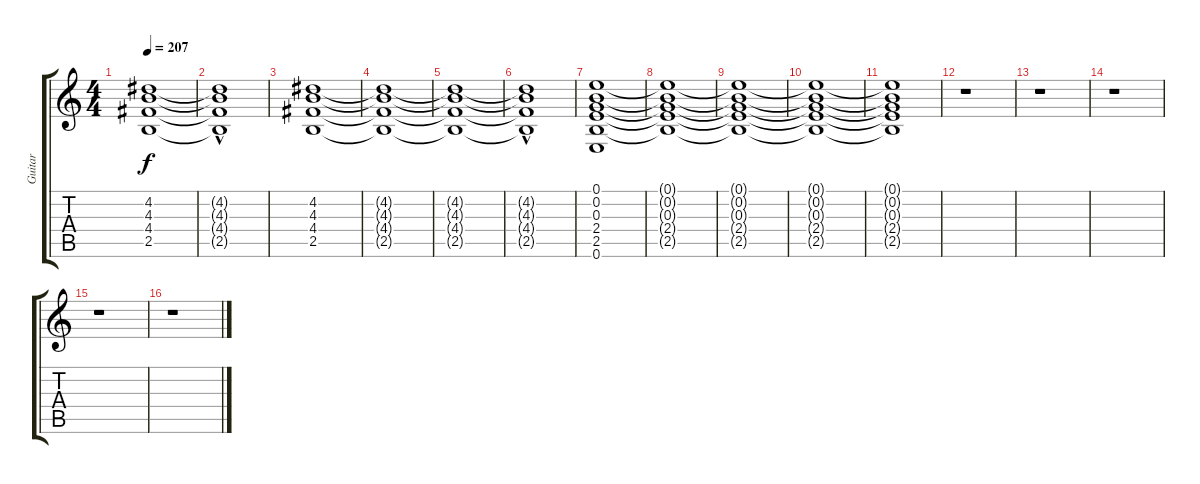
\track ("Guitar" "Guitar") {instrument overdrivenguitar}
\staff {score tabs}
\tuning (E4 B3 G3 D3 A2 E2) {hide}
\ts (4 4)
\tempo 207
\clef g2
\ks c
(4.2{t} 4.3{t} 4.4{t} 2.5{t}).1{dy f} |
(4.2{t} 4.3{hac t} 4.4{t} 2.5{t}).1 |
(4.2 4.3 4.4 2.5).1 |
(4.2{t} 4.3{t} 4.4{t} 2.5{t}).1 |
(4.2{t} 4.3{t} 4.4{t} 2.5{t}).1 |
(4.2{t} 4.3{hac t} 4.4{t} 2.5{t}).1 |
(0.1 0.2 0.3 2.4 2.5 0.6).1 |
(0.1{t} 0.2{t} 0.3{t} 2.4{t} 2.5{t}).1 |
(0.1{t} 0.2{t} 0.3{t} 2.4{t} 2.5{t}).1 |
(0.1{t} 0.2{t} 0.3{t} 2.4{t} 2.5{t}).1 |
(0.1{t} 0.2{t} 0.3{t} 2.4{t} 2.5{t}).1 |
r.1 |
r.1 |
r.1 |
r.1 |
r.1
